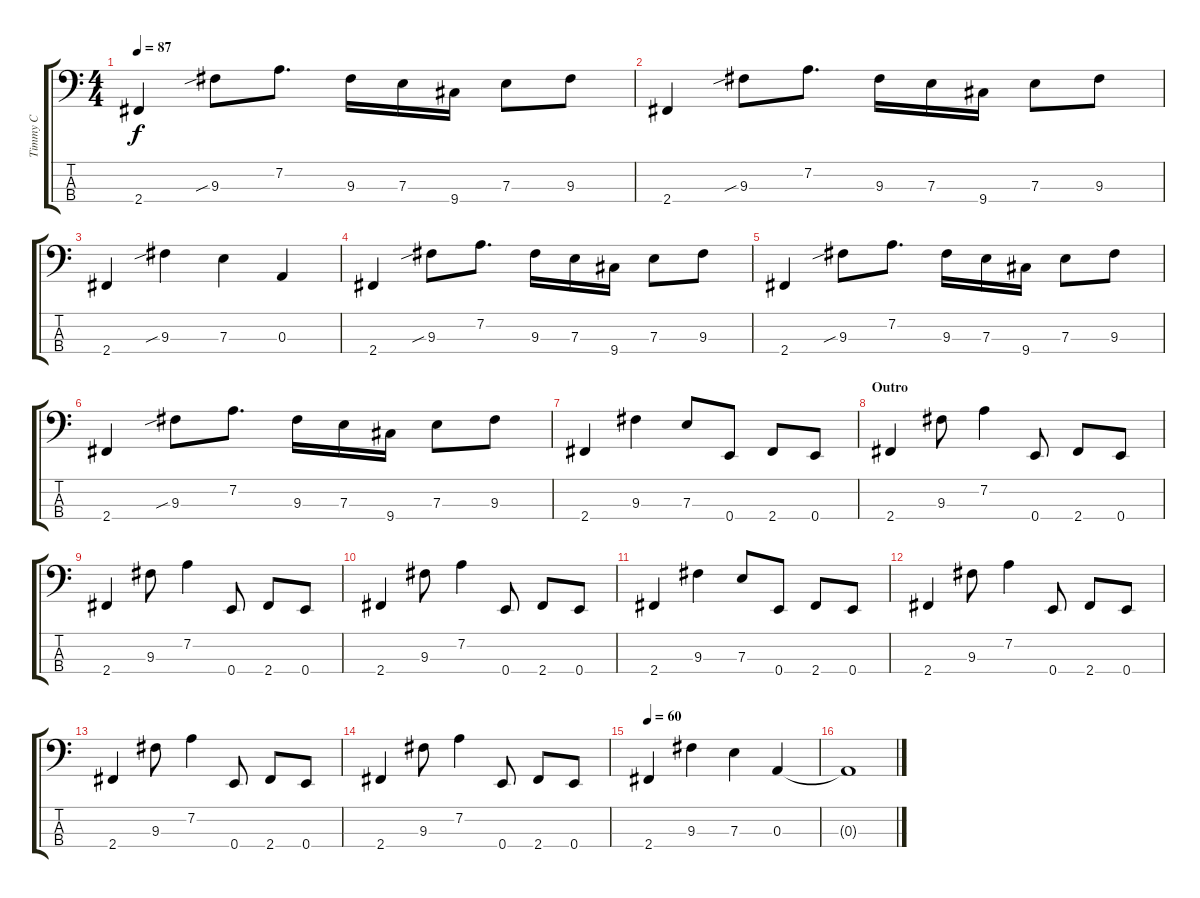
\track ("Timmy C" "Timmy C") {instrument electricbassfinger}
\staff {score tabs}
\tuning (G2 D2 A1 E1) {hide}
\ts (4 4)
\tempo 87
\clef f4
\ks c
2.4.4{dy f} 9.3{sib}.8 7.2.8{d} 9.3.16 7.3.16 9.4.16 7.3.8 9.3.8 |
2.4.4 9.3{sib}.8 7.2.8{d} 9.3.16 7.3.16 9.4.16 7.3.8 9.3.8 |
2.4.4 9.3{sib}.4 7.3.4 0.3.4 |
2.4.4 9.3{sib}.8 7.2.8{d} 9.3.16 7.3.16 9.4.16 7.3.8 9.3.8 |
2.4.4 9.3{sib}.8 7.2.8{d} 9.3.16 7.3.16 9.4.16 7.3.8 9.3.8 |
2.4.4 9.3{sib}.8 7.2.8{d} 9.3.16 7.3.16 9.4.16 7.3.8 9.3.8 |
2.4.4 9.3.4 7.3.8 0.4.8 2.4.8 0.4.8 |
\section ("" "Outro")
2.4.4 9.3.8 7.2.4 0.4.8 2.4.8 0.4.8 |
2.4.4 9.3.8 7.2.4 0.4.8 2.4.8 0.4.8 |
2.4.4 9.3.8 7.2.4 0.4.8 2.4.8 0.4.8 |
2.4.4 9.3.4 7.3.8 0.4.8 2.4.8 0.4.8 |
2.4.4 9.3.8 7.2.4 0.4.8 2.4.8 0.4.8 |
2.4.4 9.3.8 7.2.4 0.4.8 2.4.8 0.4.8 |
2.4.4 9.3.8 7.2.4 0.4.8 2.4.8 0.4.8 |
\tempo 60
2.4.4 9.3.4 7.3.4 0.3.4 |
0.3{t}.1
